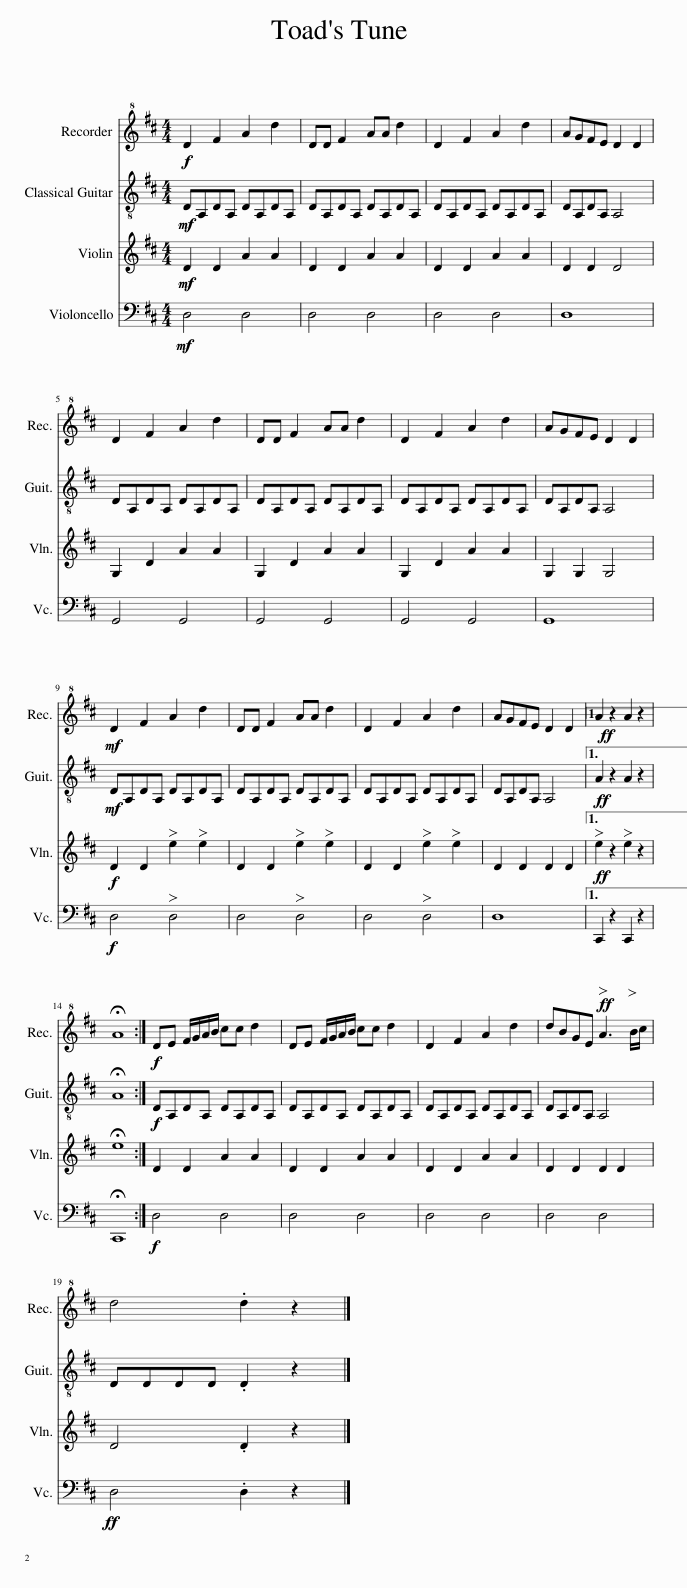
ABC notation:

X:1
%%score 1 2 3 4
L:1/8
M:4/4
I:linebreak $
K:D
V:1 treble+8
V:2 treble-8
V:3 treble
V:4 bass
V:1
!f! D2 F2 A2 d2 | DD F2 AA d2 | D2 F2 A2 d2 | AGFE D2 D2 |$ D2 F2 A2 d2 | %5
 DD F2 AA d2 | D2 F2 A2 d2 | AGFE D2 D2 |$!mf! D2 F2 A2 d2 | DD F2 AA d2 | %10
 D2 F2 A2 d2 | AGFE D2 D2 |1 A2!ff! z2 A2 z2 ||$ !fermata!A8 :|!f! DE F/G/A/B/ cc d2 | %15
 DE F/G/A/B/ cc d2 | D2 F2 A2 d2 | dBGE A3 B/c/ |$ d4 .d2 z2 |] %19
V:2
!mf! DA,DA, DA,DA, | DA,DA, DA,DA, | DA,DA, DA,DA, | DA,DA, A,4 |$ DA,DA, DA,DA, | %5
 DA,DA, DA,DA, | DA,DA, DA,DA, | DA,DA, A,4 |$!mf! DA,DA, DA,DA, | DA,DA, DA,DA, | %10
 DA,DA, DA,DA, | DA,DA, A,4 |1!ff! A2 z2 A2 z2 ||$ !fermata!A8 :|!f! DA,DA, DA,DA, | %15
 DA,DA, DA,DA, | DA,DA, DA,DA, | DA,DA, A,4 |$ DDDD .D2 z2 |] %19
V:3
!mf! D2 D2 A2 A2 | D2 D2 A2 A2 | D2 D2 A2 A2 | D2 D2 D4 |$ G,2 D2 A2 A2 | %5
 G,2 D2 A2 A2 | G,2 D2 A2 A2 | G,2 G,2 G,4 |$!f! D2 D2 e2 e2 | D2 D2 e2 e2 | %10
 D2 D2 e2 e2 | D2 D2 D2 D2 |1!ff! e2 z2 e2 z2 ||$ !fermata!e8 :| D2 D2 A2 A2 | %15
 D2 D2 A2 A2 | D2 D2 A2 A2 | D2 D2 D2 D2 |$ D4 .D2 z2 |] %19
V:4
!mf! D,4 D,4 | D,4 D,4 | D,4 D,4 | D,8 |$ G,,4 G,,4 | %5
 G,,4 G,,4 | G,,4 G,,4 | G,,8 |$!f! D,4 D,4 | D,4 D,4 | %10
 D,4 D,4 | D,8 |1!ff! C,,2 z2 C,,2 z2 ||$ !fermata!C,,8 :|!f! D,4 D,4 | %15
 D,4 D,4 | D,4 D,4 | D,4 D,4 |$!ff! D,4 .D,2 z2 |] %19
